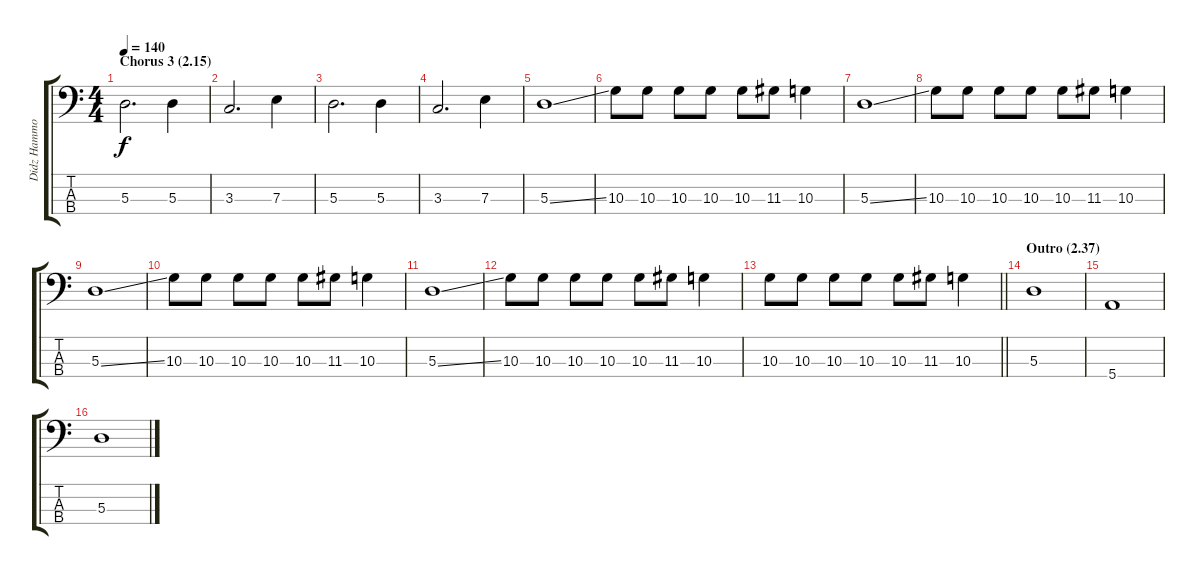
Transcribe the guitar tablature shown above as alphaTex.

\track ("Didz Hammond (Bass)" "Didz Hammo") {instrument electricbasspick}
\staff {score tabs}
\tuning (G2 D2 A1 E1) {hide}
\ts (4 4)
\section ("" "Chorus 3 (2.15)")
\tempo 140
\clef f4
\ks c
5.3.2{d dy f} 5.3.4 |
3.3.2{d} 7.3.4 |
5.3.2{d} 5.3.4 |
3.3.2{d} 7.3.4 |
5.3{ss}.1 |
10.3.8 10.3.8 10.3.8 10.3.8 10.3.8 11.3.8 10.3.4 |
5.3{ss}.1 |
10.3.8 10.3.8 10.3.8 10.3.8 10.3.8 11.3.8 10.3.4 |
5.3{ss}.1 |
10.3.8 10.3.8 10.3.8 10.3.8 10.3.8 11.3.8 10.3.4 |
5.3{ss}.1 |
10.3.8 10.3.8 10.3.8 10.3.8 10.3.8 11.3.8 10.3.4 |
\barLineRight lightlight
10.3.8 10.3.8 10.3.8 10.3.8 10.3.8 11.3.8 10.3.4 |
\section ("" "Outro (2.37)")
5.3.1 |
5.4.1 |
5.3.1
